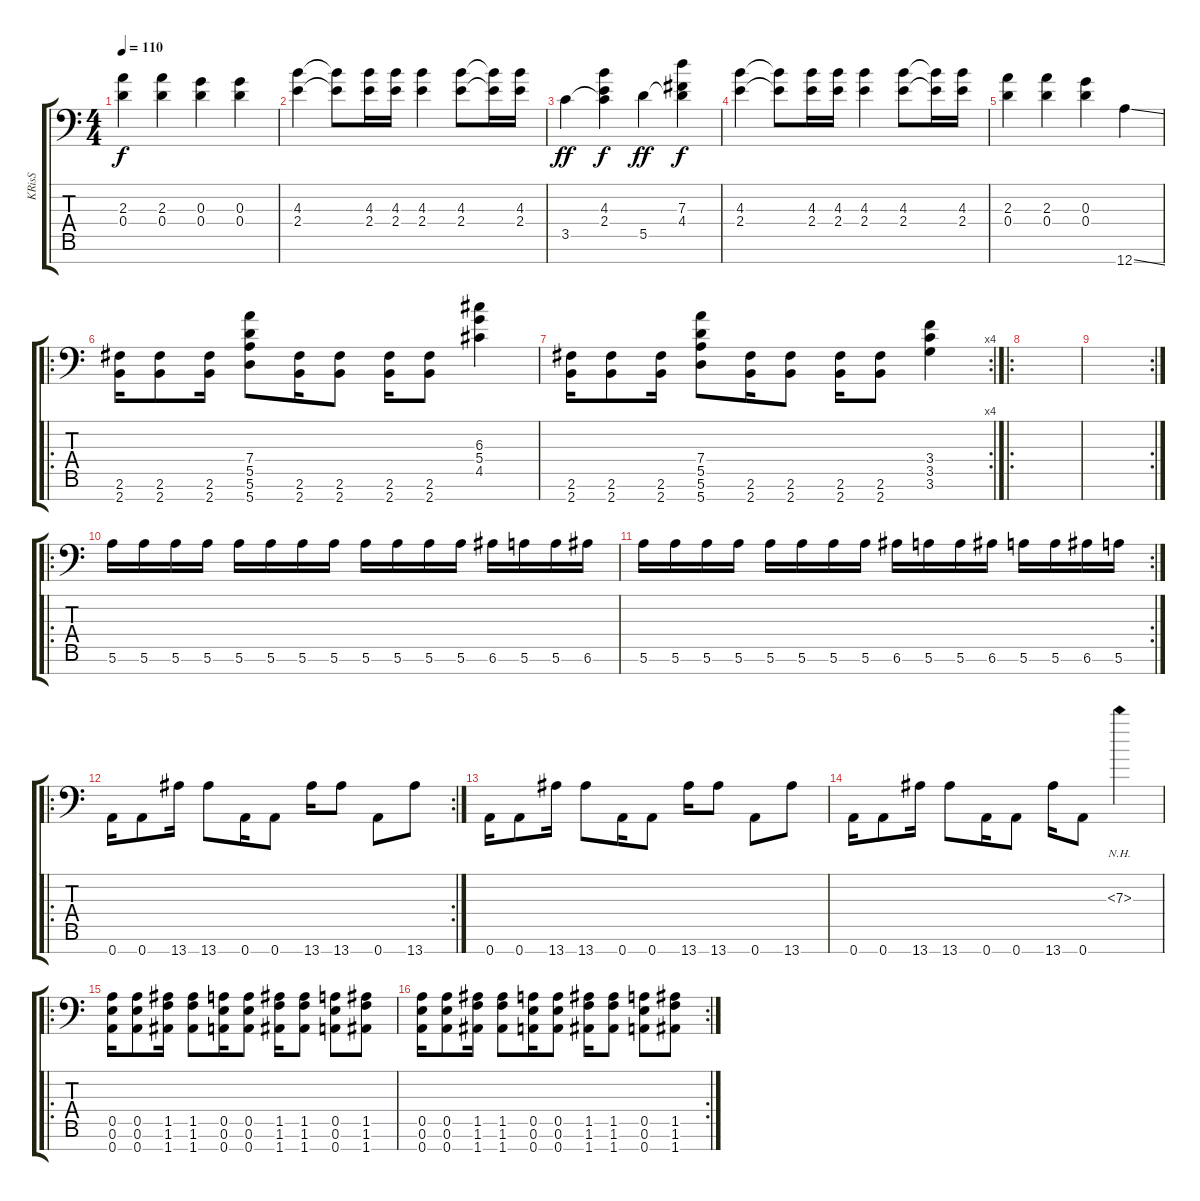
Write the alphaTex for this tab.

\track ("KRisS" "KRisS") {instrument distortionguitar}
\staff {score tabs}
\tuning (E4 B3 G3 D3 A2 E2 A1) {hide}
\ts (4 4)
\tempo 110
\clef f4
\ks c
(2.3 0.4).4{dy f} (2.3 0.4).4 (0.3 0.4).4 (0.3 0.4).4 |
(4.3 2.4).4 (4.3{t} 2.4{t}).8 (4.3 2.4).16 (4.3 2.4).16 (4.3 2.4).4 (4.3 2.4).8 (4.3{t} 2.4{t}).16 (4.3 2.4).16 |
3.5.4{dy ff} (4.3 2.4 3.5{t}).4{dy f} 5.5.4{dy ff} (7.3 4.4 5.5{t}).4{dy f} |
(4.3 2.4).4 (4.3{t} 2.4{t}).8 (4.3 2.4).16 (4.3 2.4).16 (4.3 2.4).4 (4.3 2.4).8 (4.3{t} 2.4{t}).16 (4.3 2.4).16 |
(2.3 0.4).4 (2.3 0.4).4 (0.3 0.4).4 12.7{ss}.4 |
\ro
(2.6 2.7).16 (2.6 2.7).8 (2.6 2.7).16 (7.4 5.5 5.6 5.7).8 (2.6 2.7).16 (2.6 2.7).8 (2.6 2.7).16 (2.6 2.7).8 (6.3 5.4 4.5).4 |
\rc 4
(2.6 2.7).16 (2.6 2.7).8 (2.6 2.7).16 (7.4 5.5 5.6 5.7).8 (2.6 2.7).16 (2.6 2.7).8 (2.6 2.7).16 (2.6 2.7).8 (3.4 3.5 3.6).4 |
\ro
|
\rc 2
|
\ro
5.6.16 5.6.16 5.6.16 5.6.16 5.6.16 5.6.16 5.6.16 5.6.16 5.6.16 5.6.16 5.6.16 5.6.16 6.6.16 5.6.16 5.6.16 6.6.16 |
\rc 2
5.6.16 5.6.16 5.6.16 5.6.16 5.6.16 5.6.16 5.6.16 5.6.16 6.6.16 5.6.16 5.6.16 6.6.16 5.6.16 5.6.16 6.6.16 5.6.16 |
\ro
\rc 2
0.7.16 0.7.8 13.7.16 13.7.8 0.7.16 0.7.8 13.7.16 13.7.8 0.7.8 13.7.8 |
0.7.16 0.7.8 13.7.16 13.7.8 0.7.16 0.7.8 13.7.16 13.7.8 0.7.8 13.7.8 |
0.7.16 0.7.8 13.7.16 13.7.8 0.7.16 0.7.8 13.7.16 0.7.8 7.3{nh}.4 |
\ro
(0.5 0.6 0.7).16 (0.5 0.6 0.7).8 (1.5 1.6 1.7).16 (1.5 1.6 1.7).8 (0.5 0.6 0.7).16 (0.5 0.6 0.7).8 (1.5 1.6 1.7).16 (1.5 1.6 1.7).8 (0.5 0.6 0.7).8 (1.5 1.6 1.7).8 |
\rc 2
(0.5 0.6 0.7).16 (0.5 0.6 0.7).8 (1.5 1.6 1.7).16 (1.5 1.6 1.7).8 (0.5 0.6 0.7).16 (0.5 0.6 0.7).8 (1.5 1.6 1.7).16 (1.5 1.6 1.7).8 (0.5 0.6 0.7).8 (1.5 1.6 1.7).8
